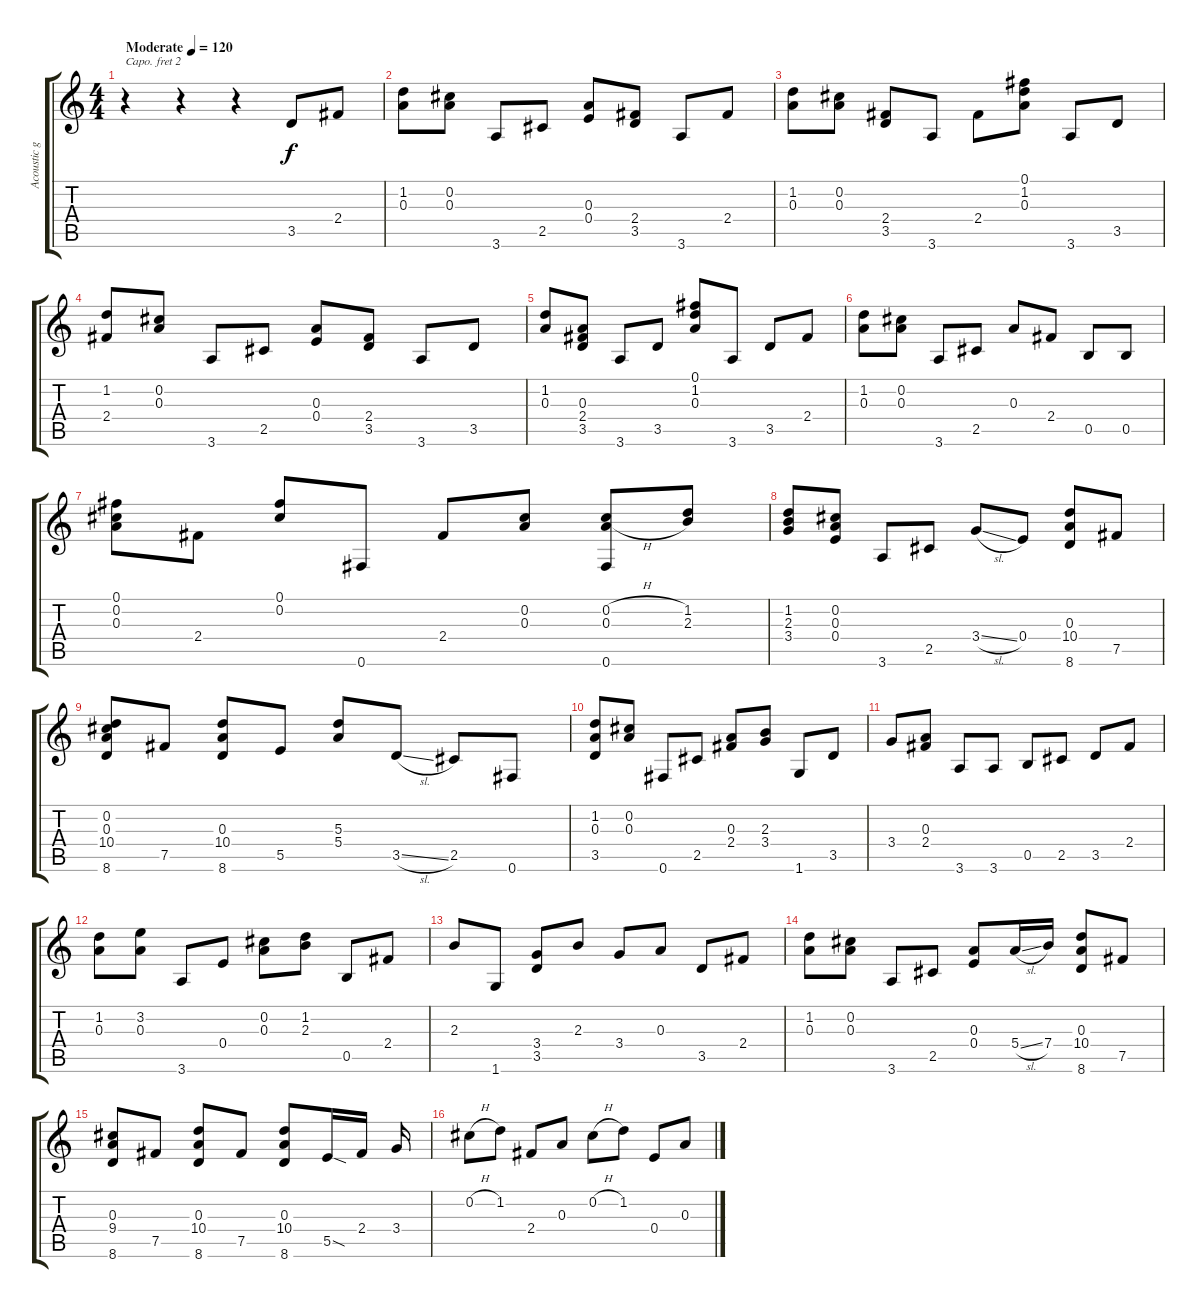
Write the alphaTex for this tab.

\track ("Acoustic guitar" "Acoustic g") {instrument acousticguitarsteel}
\staff {score tabs}
\capo 2
\tuning (E4 B3 G3 D3 A2 E2) {hide}
\ts (4 4)
\tempo (120 "Moderate")
\clef g2
\ks c
r.4{dy f instrument acousticguitarsteel} r.4 r.4 3.5.8 2.4.8 |
(1.2 0.3).8 (0.2 0.3).8 3.6.8 2.5.8 (0.3 0.4).8 (2.4 3.5).8 3.6.8 2.4.8 |
(1.2 0.3).8 (0.2 0.3).8 (2.4 3.5).8 3.6.8 2.4.8 (0.1 1.2 0.3).8 3.6.8 3.5.8 |
(1.2 2.4).8 (0.2 0.3).8 3.6.8 2.5.8 (0.3 0.4).8 (2.4 3.5).8 3.6.8 3.5.8 |
(1.2 0.3).8 (0.3 2.4 3.5).8 3.6.8 3.5.8 (0.1 1.2 0.3).8 3.6.8 3.5.8 2.4.8 |
(1.2 0.3).8 (0.2 0.3).8 3.6.8 2.5.8 0.3.8 2.4.8 0.5.8 0.5.8 |
(0.1 0.2 0.3).8 2.4.8 (0.1 0.2).8 0.6.8 2.4.8 (0.2 0.3).8 (0.2{h} 0.3{h} 0.6).8 (1.2 2.3).8 |
(1.2 2.3 3.4).8 (0.2 0.3 0.4).8 3.6.8 2.5.8 3.4{sl}.8 0.4.8 (0.3 10.4 8.6).8 7.5.8 |
(0.2 0.3 10.4 8.6).8 7.5.8 (0.3 10.4 8.6).8 5.5.8 (5.3 5.4).8 3.5{sl}.8 2.5.8 0.6.8 |
(1.2 0.3 3.5).8 (0.2 0.3).8 0.6.8 2.5.8 (0.3 2.4).8 (2.3 3.4).8 1.6.8 3.5.8 |
3.4.8 (0.3 2.4).8 3.6.8 3.6.8 0.5.8 2.5.8 3.5.8 2.4.8 |
(1.2 0.3).8 (3.2 0.3).8 3.6.8 0.4.8 (0.2 0.3).8 (1.2 2.3).8 0.5.8 2.4.8 |
2.3.8 1.6.8 (3.4 3.5).8 2.3.8 3.4.8 0.3.8 3.5.8 2.4.8 |
(1.2 0.3).8 (0.2 0.3).8 3.6.8 2.5.8 (0.3 0.4).8 5.4{sl}.16 7.4.16 (0.3 10.4 8.6).8 7.5.8 |
(0.3 9.4 8.6).8 7.5.8 (0.3 10.4 8.6).8 7.5.8 (0.3 10.4 8.6).8 5.5{sod}.16 2.4.16 3.4.16 |
0.2{h}.8 1.2.8 2.4.8 0.3.8 0.2{h}.8 1.2.8 0.4.8 0.3.8
